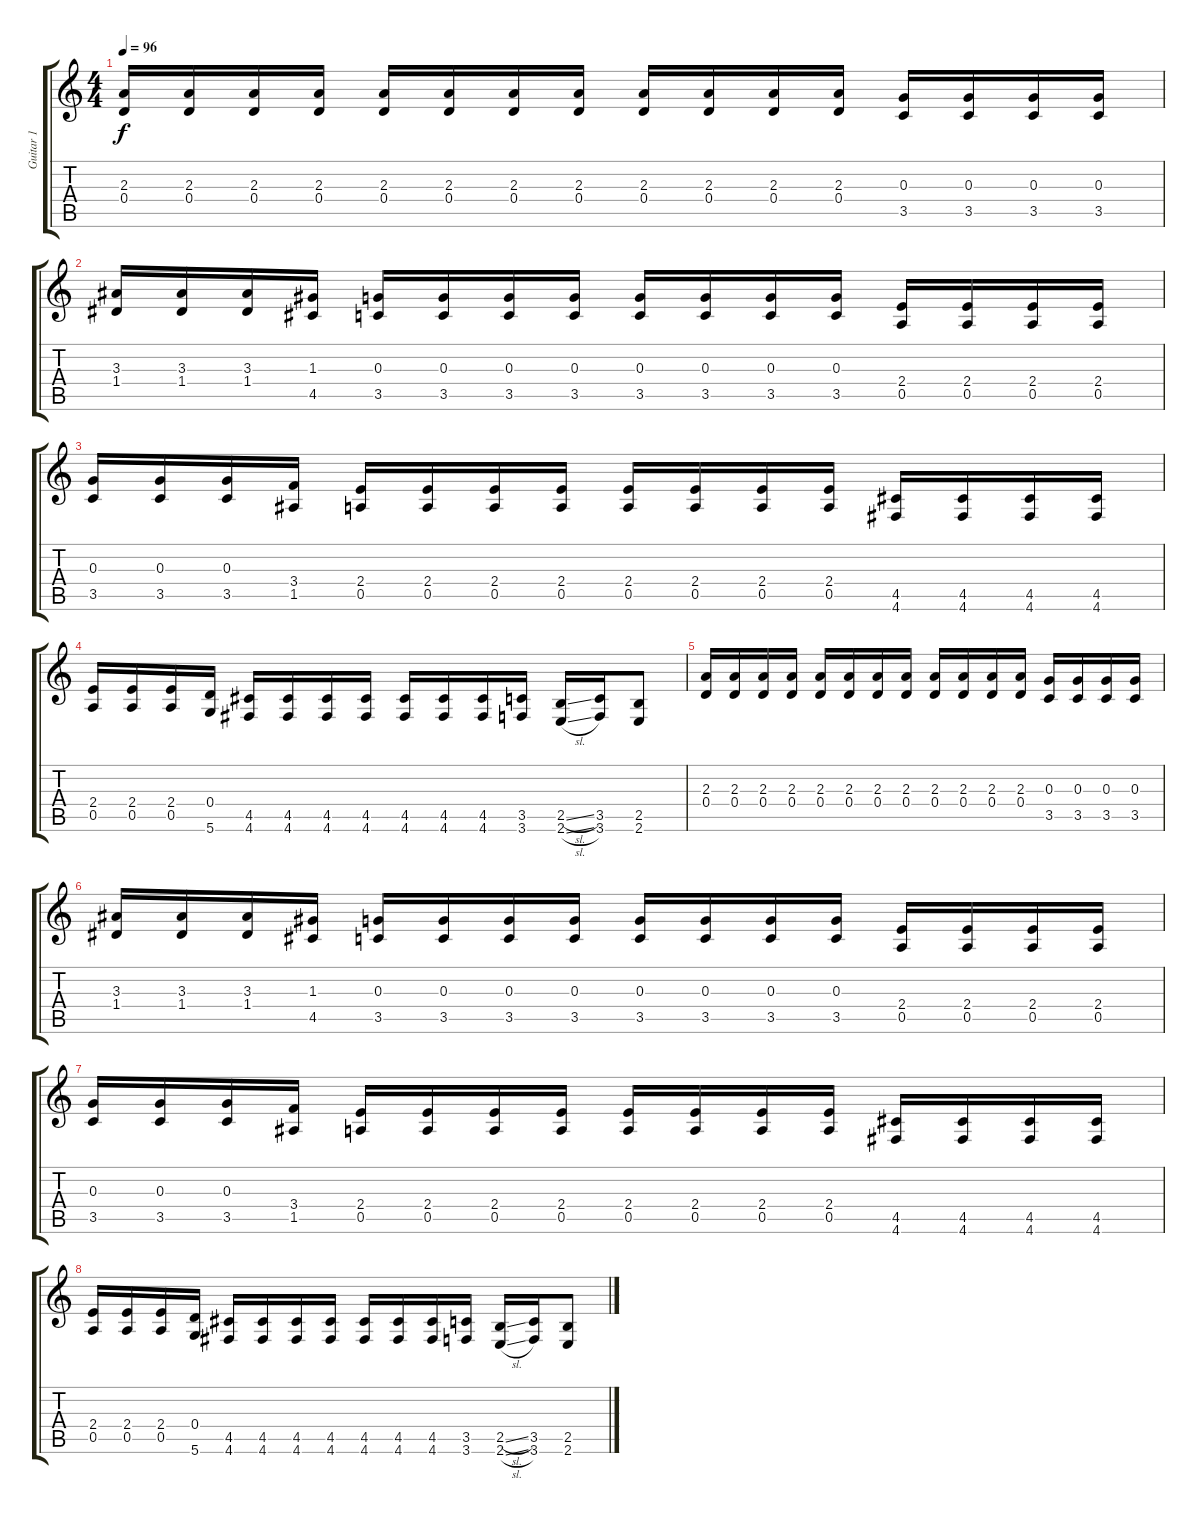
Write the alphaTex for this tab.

\track ("Guitar 1" "Guitar 1") {instrument distortionguitar}
\staff {score tabs}
\tuning (E4 B3 G3 D3 A2 D2) {hide}
\ts (4 4)
\tempo 96
\clef g2
\ks c
(2.3 0.4).16{dy f} (2.3 0.4).16 (2.3 0.4).16 (2.3 0.4).16 (2.3 0.4).16 (2.3 0.4).16 (2.3 0.4).16 (2.3 0.4).16 (2.3 0.4).16 (2.3 0.4).16 (2.3 0.4).16 (2.3 0.4).16 (0.3 3.5).16 (0.3 3.5).16 (0.3 3.5).16 (0.3 3.5).16 |
(3.3 1.4).16 (3.3 1.4).16 (3.3 1.4).16 (1.3 4.5).16 (0.3 3.5).16 (0.3 3.5).16 (0.3 3.5).16 (0.3 3.5).16 (0.3 3.5).16 (0.3 3.5).16 (0.3 3.5).16 (0.3 3.5).16 (2.4 0.5).16 (2.4 0.5).16 (2.4 0.5).16 (2.4 0.5).16 |
(0.3 3.5).16 (0.3 3.5).16 (0.3 3.5).16 (3.4 1.5).16 (2.4 0.5).16 (2.4 0.5).16 (2.4 0.5).16 (2.4 0.5).16 (2.4 0.5).16 (2.4 0.5).16 (2.4 0.5).16 (2.4 0.5).16 (4.5 4.6).16 (4.5 4.6).16 (4.5 4.6).16 (4.5 4.6).16 |
(2.4 0.5).16 (2.4 0.5).16 (2.4 0.5).16 (0.4 5.6).16 (4.5 4.6).16 (4.5 4.6).16 (4.5 4.6).16 (4.5 4.6).16 (4.5 4.6).16 (4.5 4.6).16 (4.5 4.6).16 (3.5 3.6).16 (2.5{sl} 2.6{sl}).16 (3.5 3.6).16 (2.5 2.6).8 |
(2.3 0.4).16 (2.3 0.4).16 (2.3 0.4).16 (2.3 0.4).16 (2.3 0.4).16 (2.3 0.4).16 (2.3 0.4).16 (2.3 0.4).16 (2.3 0.4).16 (2.3 0.4).16 (2.3 0.4).16 (2.3 0.4).16 (0.3 3.5).16 (0.3 3.5).16 (0.3 3.5).16 (0.3 3.5).16 |
(3.3 1.4).16 (3.3 1.4).16 (3.3 1.4).16 (1.3 4.5).16 (0.3 3.5).16 (0.3 3.5).16 (0.3 3.5).16 (0.3 3.5).16 (0.3 3.5).16 (0.3 3.5).16 (0.3 3.5).16 (0.3 3.5).16 (2.4 0.5).16 (2.4 0.5).16 (2.4 0.5).16 (2.4 0.5).16 |
(0.3 3.5).16 (0.3 3.5).16 (0.3 3.5).16 (3.4 1.5).16 (2.4 0.5).16 (2.4 0.5).16 (2.4 0.5).16 (2.4 0.5).16 (2.4 0.5).16 (2.4 0.5).16 (2.4 0.5).16 (2.4 0.5).16 (4.5 4.6).16 (4.5 4.6).16 (4.5 4.6).16 (4.5 4.6).16 |
(2.4 0.5).16 (2.4 0.5).16 (2.4 0.5).16 (0.4 5.6).16 (4.5 4.6).16 (4.5 4.6).16 (4.5 4.6).16 (4.5 4.6).16 (4.5 4.6).16 (4.5 4.6).16 (4.5 4.6).16 (3.5 3.6).16 (2.5{sl} 2.6{sl}).16 (3.5 3.6).16 (2.5 2.6).8
